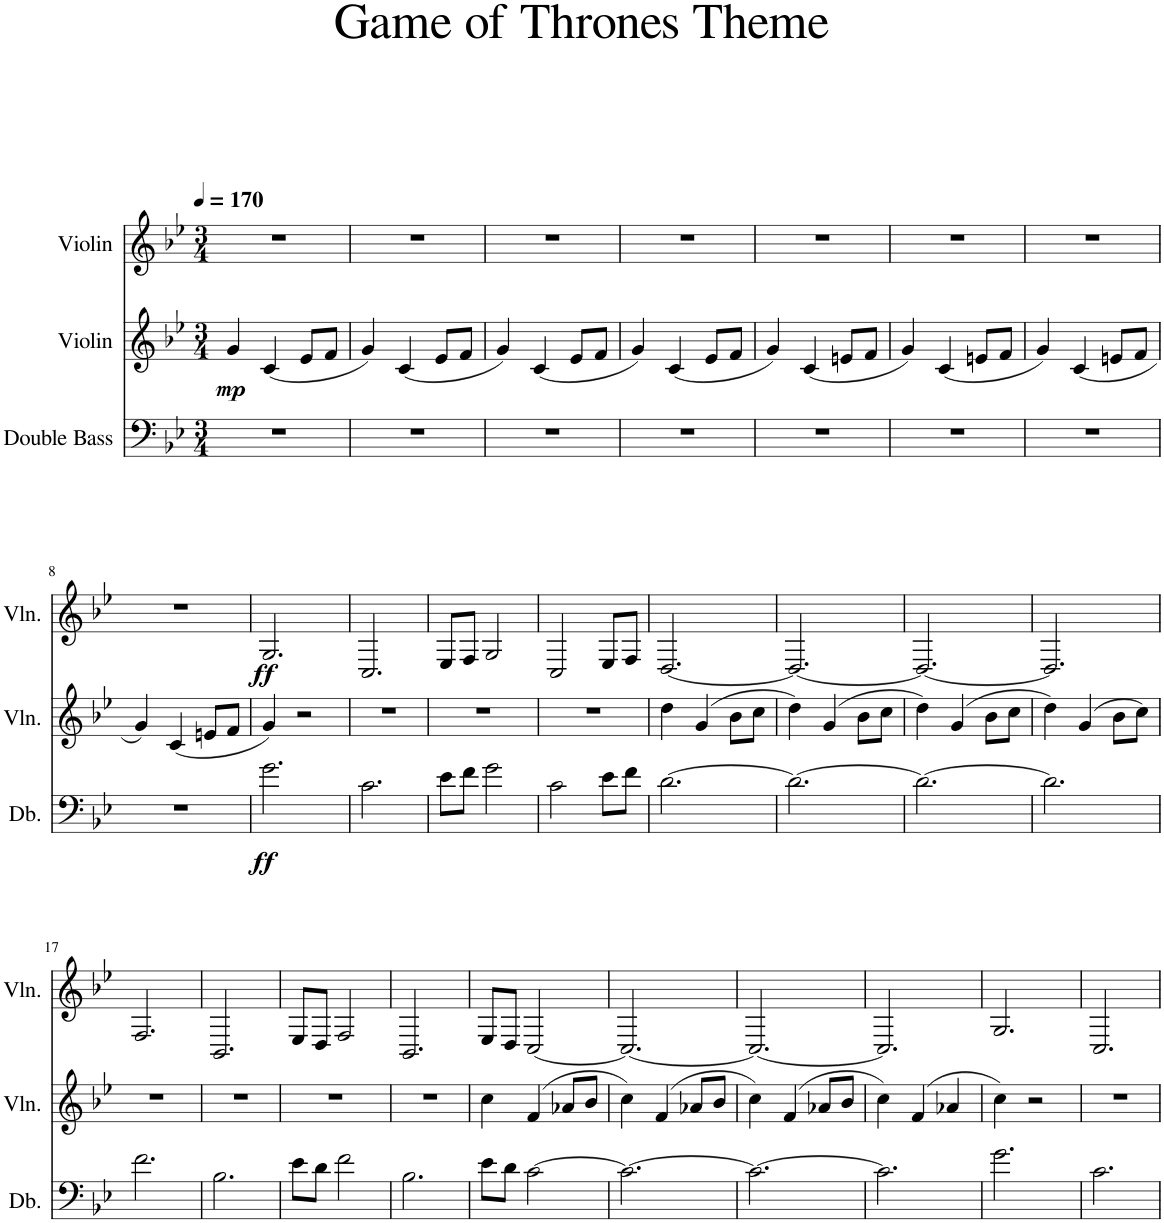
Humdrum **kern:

**kern	**dynam	**kern	**dynam	**kern	**dynam
*part3	*part3	*part2	*part2	*part1	*part1
*staff3	*staff3	*staff2	*staff2	*staff1	*staff1
*I"Double Bass	*	*I"Violin	*	*I"Violin	*
*I'Db.	*	*I'Vln.	*	*I'Vln.	*
*clefF4	*	*clefG2	*	*clefG2	*
*Trd7c12	*	*	*	*	*
*k[b-e-]	*	*k[b-e-]	*	*k[b-e-]	*
*M3/4	*	*M3/4	*	*M3/4	*
*MM170	*	*MM170	*	*MM170	*
=1	=1	=1	=1	=1	=1
!	!	!	!LO:DY:b	!	!
2.r	.	4g/	mp	2.r	.
.	.	(4c/	.	.	.
.	.	8e-/L	.	.	.
.	.	8f/J	.	.	.
=2	=2	=2	=2	=2	=2
2.r	.	4g/)	.	2.r	.
.	.	(4c/	.	.	.
.	.	8e-/L	.	.	.
.	.	8f/J	.	.	.
=3	=3	=3	=3	=3	=3
2.r	.	4g/)	.	2.r	.
.	.	(4c/	.	.	.
.	.	8e-/L	.	.	.
.	.	8f/J	.	.	.
=4	=4	=4	=4	=4	=4
2.r	.	4g/)	.	2.r	.
.	.	(4c/	.	.	.
.	.	8e-/L	.	.	.
.	.	8f/J	.	.	.
=5	=5	=5	=5	=5	=5
2.r	.	4g/)	.	2.r	.
.	.	(4c/	.	.	.
.	.	8en/L	.	.	.
.	.	8f/J	.	.	.
=6	=6	=6	=6	=6	=6
2.r	.	4g/)	.	2.r	.
.	.	(4c/	.	.	.
.	.	8en/L	.	.	.
.	.	8f/J	.	.	.
=7	=7	=7	=7	=7	=7
2.r	.	4g/)	.	2.r	.
.	.	(4c/	.	.	.
.	.	8en/L	.	.	.
.	.	8f/J	.	.	.
!!LO:LB:g=z
=8	=8	=8	=8	=8	=8
2.r	.	4g/)	.	2.r	.
.	.	(4c/	.	.	.
.	.	8en/L	.	.	.
.	.	8f/J	.	.	.
=9	=9	=9	=9	=9	=9
!	!LO:DY:b	!	!	!	!LO:DY:b
2.g\	ff	4g/)	.	2.G/	ff
.	.	2r	.	.	.
=10	=10	=10	=10	=10	=10
2.c\	.	2.r	.	2.C/	.
=11	=11	=11	=11	=11	=11
8e-\L	.	2.r	.	8E-/L	.
8f\J	.	.	.	8F/J	.
2g\	.	.	.	2G/	.
=12	=12	=12	=12	=12	=12
2c\	.	2.r	.	2C/	.
8e-\L	.	.	.	8E-/L	.
8f\J	.	.	.	8F/J	.
=13	=13	=13	=13	=13	=13
[2.d\	.	4dd\	.	[2.D/	.
.	.	(4g/	.	.	.
.	.	8b-\L	.	.	.
.	.	8cc\J	.	.	.
=14	=14	=14	=14	=14	=14
2.d\_	.	4dd\)	.	2.D/_	.
.	.	(4g/	.	.	.
.	.	8b-\L	.	.	.
.	.	8cc\J	.	.	.
=15	=15	=15	=15	=15	=15
2.d\_	.	4dd\)	.	2.D/_	.
.	.	(4g/	.	.	.
.	.	8b-\L	.	.	.
.	.	8cc\J	.	.	.
=16	=16	=16	=16	=16	=16
2.d\]	.	4dd\)	.	2.D/]	.
.	.	(4g/	.	.	.
.	.	8b-\L	.	.	.
.	.	8cc\J)	.	.	.
!!LO:LB:g=z
=17	=17	=17	=17	=17	=17
2.f\	.	2.r	.	2.F/	.
=18	=18	=18	=18	=18	=18
2.B-\	.	2.r	.	2.BB-/	.
=19	=19	=19	=19	=19	=19
8e-\L	.	2.r	.	8E-/L	.
8d\J	.	.	.	8D/J	.
2f\	.	.	.	2F/	.
=20	=20	=20	=20	=20	=20
2.B-\	.	2.r	.	2.BB-/	.
=21	=21	=21	=21	=21	=21
8e-\L	.	4cc\	.	8E-/L	.
8d\J	.	.	.	8D/J	.
[2c\	.	(4f/	.	[2C/	.
.	.	8a-X/L	.	.	.
.	.	8b-/J	.	.	.
=22	=22	=22	=22	=22	=22
2.c\_	.	4cc\)	.	2.C/_	.
.	.	(4f/	.	.	.
.	.	8a-X/L	.	.	.
.	.	8b-/J	.	.	.
=23	=23	=23	=23	=23	=23
2.c\_	.	4cc\)	.	2.C/_	.
.	.	(4f/	.	.	.
.	.	8a-X/L	.	.	.
.	.	8b-/J	.	.	.
=24	=24	=24	=24	=24	=24
2.c\]	.	4cc\)	.	2.C/]	.
.	.	(4f/	.	.	.
.	.	4a-X/	.	.	.
=25	=25	=25	=25	=25	=25
2.g\	.	4cc\)	.	2.G/	.
.	.	2r	.	.	.
=26	=26	=26	=26	=26	=26
2.c\	.	2.r	.	2.C/	.
=	=	=	=	=	=
*-	*-	*-	*-	*-	*-
